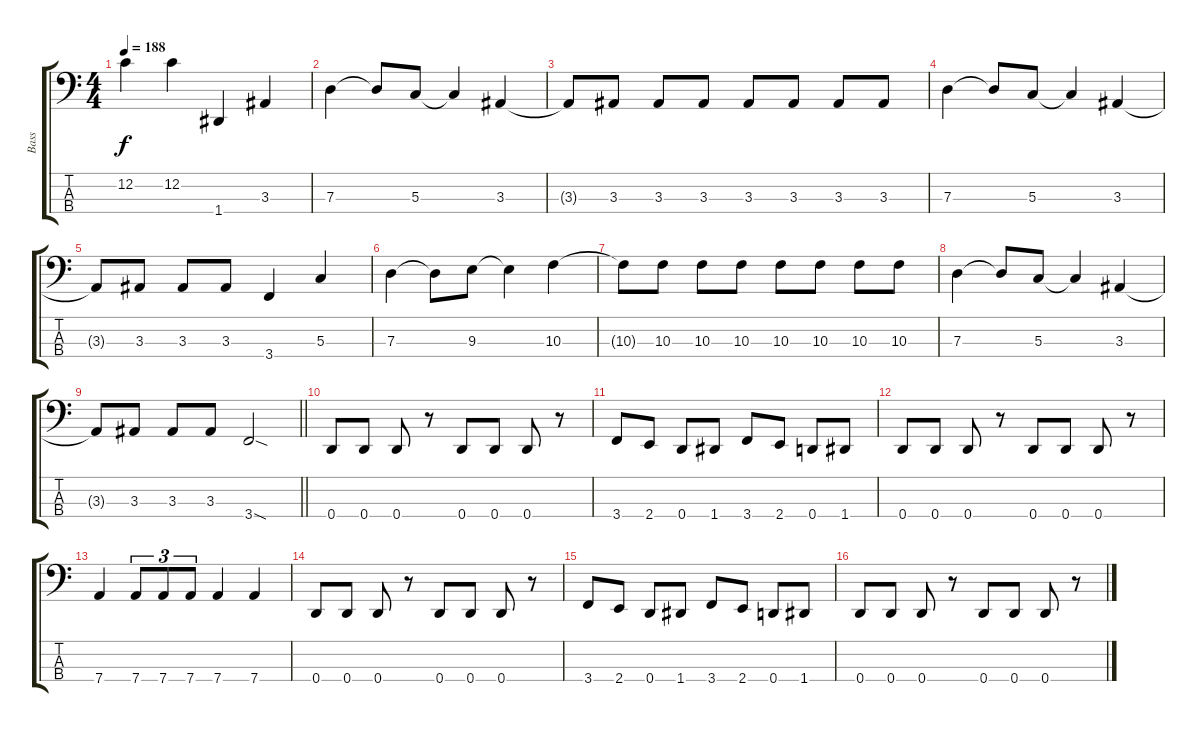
\track ("Bass" "Bass") {instrument electricbassfinger}
\staff {score tabs}
\tuning (F2 C2 G1 D1) {hide}
\ts (4 4)
\tempo 188
\clef f4
\ks c
12.2{t}.4{dy f} 12.2.4 1.4.4 3.3.4 |
7.3.4 7.3{t}.8 5.3.8 5.3{t}.4 3.3.4 |
3.3{t}.8 3.3.8 3.3.8 3.3.8 3.3.8 3.3.8 3.3.8 3.3.8 |
7.3.4 7.3{t}.8 5.3.8 5.3{t}.4 3.3.4 |
3.3{t}.8 3.3.8 3.3.8 3.3.8 3.4.4 5.3.4 |
7.3.4 7.3{t}.8 9.3.8 9.3{t}.4 10.3.4 |
10.3{t}.8 10.3.8 10.3.8 10.3.8 10.3.8 10.3.8 10.3.8 10.3.8 |
7.3.4 7.3{t}.8 5.3.8 5.3{t}.4 3.3.4 |
\barLineRight lightlight
3.3{t}.8 3.3.8 3.3.8 3.3.8 3.4{sod}.2 |
0.4.8 0.4.8 0.4.8 r.8 0.4.8 0.4.8 0.4.8 r.8 |
3.4.8 2.4.8 0.4.8 1.4.8 3.4.8 2.4.8 0.4.8 1.4.8 |
0.4.8 0.4.8 0.4.8 r.8 0.4.8 0.4.8 0.4.8 r.8 |
7.4.4 7.4.8{tu (3 2)} 7.4.8{tu (3 2)} 7.4.8{tu (3 2)} 7.4.4 7.4.4 |
0.4.8 0.4.8 0.4.8 r.8 0.4.8 0.4.8 0.4.8 r.8 |
3.4.8 2.4.8 0.4.8 1.4.8 3.4.8 2.4.8 0.4.8 1.4.8 |
0.4.8 0.4.8 0.4.8 r.8 0.4.8 0.4.8 0.4.8 r.8
